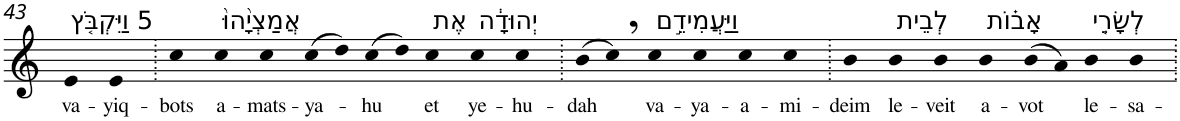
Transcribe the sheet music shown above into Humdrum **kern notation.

**kern	**text
*part1	*part1
*staff1	*staff1
*I"Piano	*
*I'Pno	*
!!LO:PB:g=z
*clefG2	*
*k[]	*
=43	=43
!LO:TX:a:t=5 וַיִּקְבֹּ֤ץ	!
!	!LO:LY:b
4e	va-
!	!LO:LY:b
4e	-yiq-
=44.	=44.
!	!LO:LY:b
4cc	-bots
!LO:TX:a:t=אֲמַצְיָ֙הוּ֙	!
!	!LO:LY:b
4cc	a-
!	!LO:LY:b
4cc	-mats-
!	!LO:LY:b
(>8cc	-ya-
8dd)	.
!	!LO:LY:b
(>8cc	-hu
8dd)	.
!LO:TX:a:t=אֶת	!
!	!LO:LY:b
4cc	et
!LO:TX:a:t=יְהוּדָ֔ה	!
!	!LO:LY:b
4cc	ye-
!	!LO:LY:b
4cc	-hu-
=45.	=45.
!	!LO:LY:b
(>8b	-dah
8cc,)	.
!LO:TX:a:t=וַיַּעֲמִידֵ֣ם	!
!	!LO:LY:b
4cc	va-
!	!LO:LY:b
4cc	-ya-
!	!LO:LY:b
4cc	-a-
!	!LO:LY:b
4cc	-mi-
=46.	=46.
!	!LO:LY:b
4b	-deim
!LO:TX:a:t=לְבֵית	!
!	!LO:LY:b
4b	le-
!	!LO:LY:b
4b	-veit
!LO:TX:a:t=אָב֗וֹת	!
!	!LO:LY:b
4b	a-
!	!LO:LY:b
(>8b	-vot
8a)	.
!LO:TX:a:t=לְשָׂרֵ֤י	!
!	!LO:LY:b
4b	le-
!	!LO:LY:b
4b	-sa-
=.	=.
*-	*-
